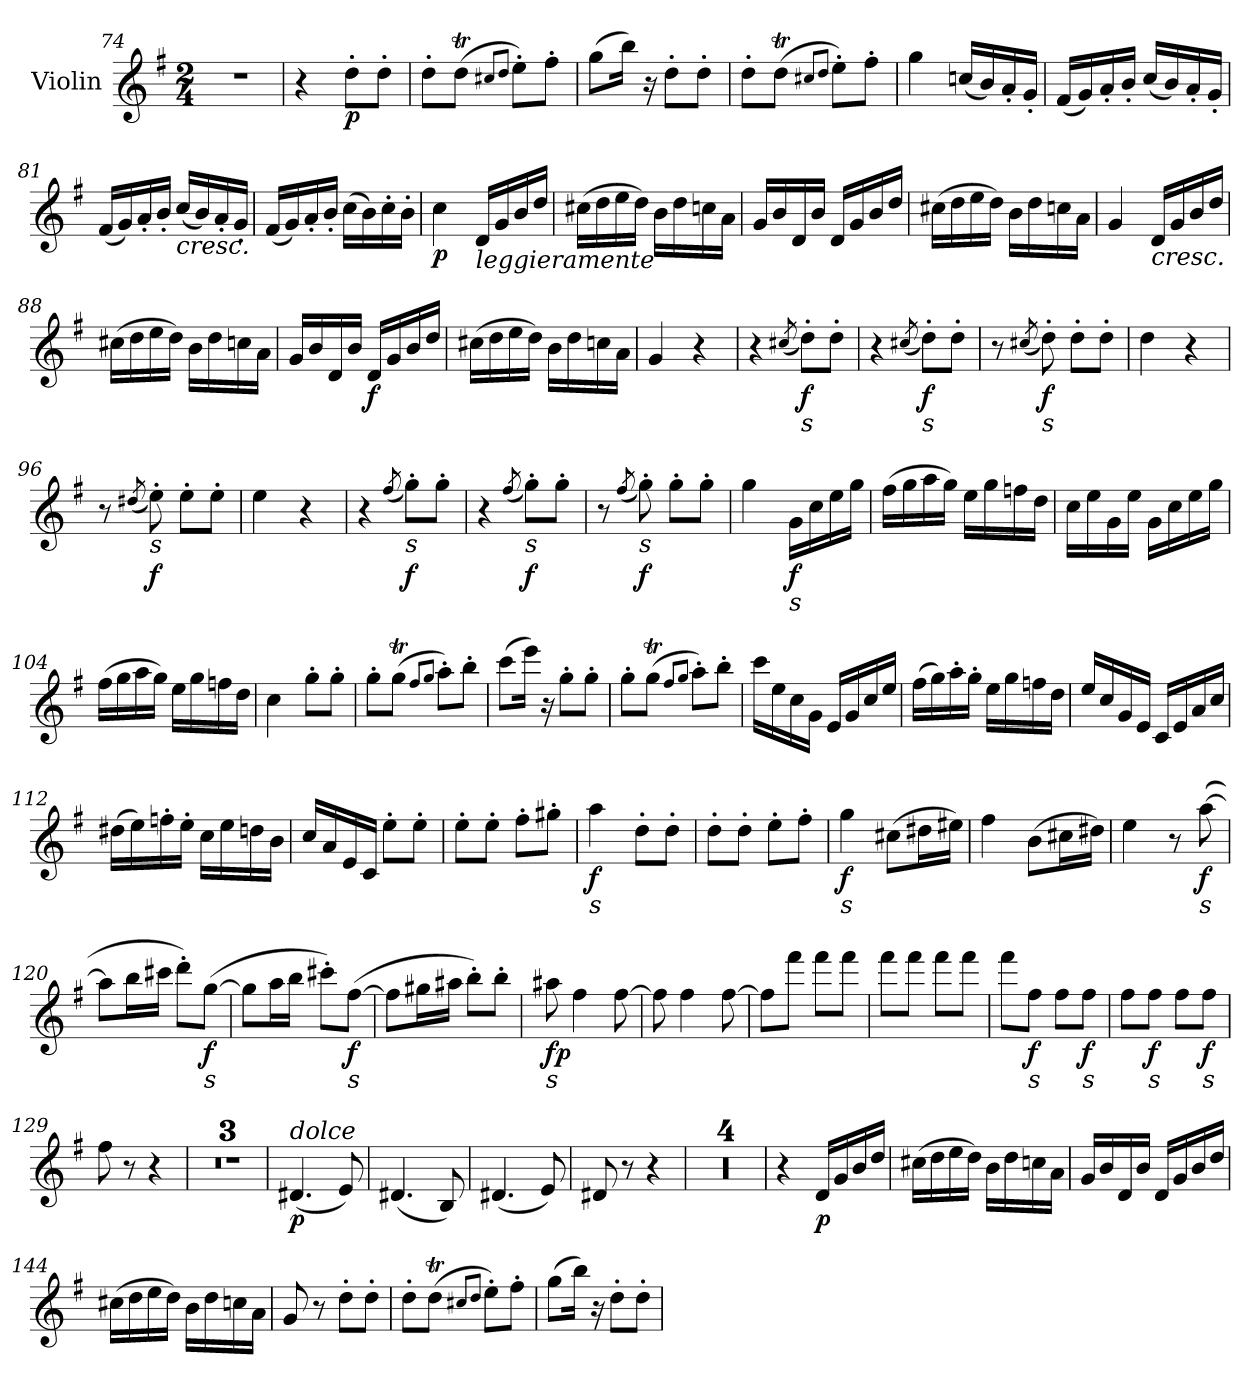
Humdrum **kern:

**kern	**dynam
*part1	*part1
*staff1	*staff1
*I"Violin	*
*I'Vln.	*
*clefG2	*
*k[f#]	*
*G:	*
*M2/4	*
=74	=74
2r	.
!!LO:PB:g=z
=75	=75
4r	.
8dd'i\L	p
8dd'i\J	.
=76	=76
8dd'i\L	.
(8ddTi\J	.
8qcc#Xi/L	.
8qddi/J	.
8ee'i\L)	.
8ff#'i\J	.
=77	=77
(8ggi\L	.
16bbi\Jk)	.
16r	.
8dd'i\L	.
8dd'i\J	.
=78	=78
8dd'i\L	.
(8ddTi\J	.
8qcc#Xi/L	.
8qddi/J	.
8ee'i\L)	.
8ff#'i\J	.
=79	=79
4ggi\	.
(16ccni/LL	.
16bi/)	.
16a'i/	.
16g'i/JJ	.
=80	=80
(16f#i/LL	.
16gi/)	.
16a'i/	.
16b'i/JJ	.
(16cci/LL	.
16bi/)	.
16a'i/	.
16g'i/JJ	.
=81	=81
(16f#i/LL	.
16gi/)	.
16a'i/	.
16b'i/JJ	.
!LO:TX:b:i:t=cresc.	!
(16cci/LL	.
16bi/)	.
16a'i/	.
16g'i/JJ	.
!!LO:LB:g=z
=82	=82
(16f#i/LL	.
16gi/)	.
16a'i/	.
16b'i/JJ	.
(16cci\LL	.
16bi\)	.
16cc'i\	.
16b'i\JJ	.
=83	=83
4cci\	p
!LO:TX:b:i:t=leggieramente	!
16di/LL	.
16gi/	.
16bi/	.
16ddi/JJ	.
=84	=84
(16cc#Xi\LL	.
16ddi\	.
16eei\	.
16ddi\JJ)	.
16bi\LL	.
16ddi\	.
16ccni\	.
16ai\JJ	.
=85	=85
16gi/LL	.
16bi/	.
16di/	.
16bi/JJ	.
16di/LL	.
16gi/	.
16bi/	.
16ddi/JJ	.
=86	=86
(16cc#Xi\LL	.
16ddi\	.
16eei\	.
16ddi\JJ)	.
16bi\LL	.
16ddi\	.
16ccni\	.
16ai\JJ	.
=87	=87
4gi/	.
!LO:TX:b:i:t=cresc.	!
16di/LL	.
16gi/	.
16bi/	.
16ddi/JJ	.
!!LO:LB:g=z
=88	=88
(16cc#Xi\LL	.
16ddi\	.
16eei\	.
16ddi\JJ)	.
16bi\LL	.
16ddi\	.
16ccni\	.
16ai\JJ	.
=89	=89
16gi/LL	.
16bi/	.
16di/	.
16bi/JJ	.
16di/LL	f
16gi/	.
16bi/	.
16ddi/JJ	.
=90	=90
(16cc#Xi\LL	.
16ddi\	.
16eei\	.
16ddi\JJ)	.
16bi\LL	.
16ddi\	.
16ccni\	.
16ai\JJ	.
=91	=91
4gi/	.
4r	.
=92	=92
4r	.
(8qcc#Xi/	.
!LO:TX:b:i:t=s	!
8dd'i\L)	f
8dd'i\J	.
=93	=93
4r	.
(8qcc#Xi/	.
!LO:TX:b:i:t=s	!
8dd'i\L)	f
8dd'i\J	.
=94	=94
8r	.
(8qcc#Xi/	.
!LO:TX:b:i:t=s	!
8dd'i\)	f
8dd'i\L	.
8dd'i\J	.
=95	=95
4ddi\	.
4r	.
!!LO:LB:g=z
=96	=96
8r	.
(8qdd#Xi/	.
!LO:TX:b:i:t=s	!
8ee'i\)	f
8ee'i\L	.
8ee'i\J	.
=97	=97
4eei\	.
4r	.
=98	=98
4r	.
(8qff#i/	.
!LO:TX:b:i:t=s	!
8gg'i\L)	f
8gg'i\J	.
=99	=99
4r	.
(8qff#i/	.
!LO:TX:b:i:t=s	!
8gg'i\L)	f
8gg'i\J	.
=100	=100
8r	.
(8qff#i/	.
!LO:TX:b:i:t=s	!
8gg'i\)	f
8gg'i\L	.
8gg'i\J	.
=101	=101
4ggi\	.
!LO:TX:b:i:t=s	!
16gi\LL	f
16cci\	.
16eei\	.
16ggi\JJ	.
=102	=102
(16ff#i\LL	.
16ggi\	.
16aai\	.
16ggi\JJ)	.
16eei\LL	.
16ggi\	.
16ffni\	.
16ddi\JJ	.
=103	=103
16cci\LL	.
16eei\	.
16gi\	.
16eei\JJ	.
16gi\LL	.
16cci\	.
16eei\	.
16ggi\JJ	.
!!LO:LB:g=z
=104	=104
(16ff#i\LL	.
16ggi\	.
16aai\	.
16ggi\JJ)	.
16eei\LL	.
16ggi\	.
16ffni\	.
16ddi\JJ	.
=105	=105
4cci\	.
8gg'i\L	.
8gg'i\J	.
=106	=106
8gg'i\L	.
(8ggTi\J	.
8qff#i/L	.
8qggi/J	.
8aa'i\L)	.
8bb'i\J	.
=107	=107
(8ccci\L	.
16eeei\Jk)	.
16r	.
8gg'i\L	.
8gg'i\J	.
=108	=108
8gg'i\L	.
(8ggTi\J	.
8qff#i/L	.
8qggi/J	.
8aa'i\L)	.
8bb'i\J	.
=109	=109
16ccci\LL	.
16eei\	.
16cci\	.
16gi\JJ	.
16ei/LL	.
16gi/	.
16cci/	.
16eei/JJ	.
!!LO:LB:g=z
=110	=110
(16ff#i\LL	.
16ggi\)	.
16aa'i\	.
16gg'i\JJ	.
16eei\LL	.
16ggi\	.
16ffni\	.
16ddi\JJ	.
=111	=111
16eei/LL	.
16cci/	.
16gi/	.
16ei/JJ	.
16ci/LL	.
16ei/	.
16ai/	.
16cci/JJ	.
=112	=112
(16dd#Xi\LL	.
16eei\)	.
16ffn'i\	.
16ee'i\JJ	.
16cci\LL	.
16eei\	.
16ddni\	.
16bi\JJ	.
=113	=113
16cci/LL	.
16ai/	.
16ei/	.
16ci/JJ	.
8ee'i\L	.
8ee'i\J	.
=114	=114
8ee'i\L	.
8ee'i\J	.
8ff#'i\L	.
8gg#X'i\J	.
=115	=115
!LO:TX:b:i:t=s	!
4aai\	f
8dd'i\L	.
8dd'i\J	.
=116	=116
8dd'i\L	.
8dd'i\J	.
8ee'i\L	.
8ff#'i\J	.
!!LO:LB:g=z
=117	=117
!LO:TX:b:i:t=s	!
4ggi\	f
(8cc#Xi\L	.
16dd#Xi\L	.
16ee#Xi\JJ)	.
=118	=118
4ff#i\	.
(8bi\L	.
16cc#Xi\L	.
16dd#Xi\JJ)	.
=119	=119
4eei\	.
8r	.
!LO:TX:b:i:t=s	!
([>8aai\	f
=120	=120
8aai\L]	.
16bbi\L	.
16ccc#Xi\JJ	.
8ddd'i\L)	.
!LO:TX:b:i:t=s	!
([>8ggi\J	f
=121	=121
8ggi\L]	.
16aai\L	.
16bbi\JJ	.
8ccc#X'i\L)	.
!LO:TX:b:i:t=s	!
([>8ff#i\J	f
=122	=122
8ff#i\L]	.
16gg#Xi\L	.
16aa#Xi\JJ	.
8bb'i\L)	.
8bb'i\J	.
=123	=123
!LO:TX:b:i:t=s	!
8aa#Xi\	fp
4ff#i\	.
[>8ff#i\	.
=124	=124
8ff#i\]	.
4ff#i\	.
[>8ff#i\	.
!!LO:LB:g=z
=125	=125
8ff#i\L]	.
8fff#i\J	.
8fff#i\L	.
8fff#i\J	.
=126	=126
8fff#i\L	.
8fff#i\J	.
8fff#i\L	.
8fff#i\J	.
=127	=127
8fff#i\L	.
!LO:TX:b:i:t=s	!
8ff#i\J	f
8ff#i\L	.
!LO:TX:b:i:t=s	!
8ff#i\J	f
=128	=128
8ff#i\L	.
!LO:TX:b:i:t=s	!
8ff#i\J	f
8ff#i\L	.
!LO:TX:b:i:t=s	!
8ff#i\J	f
=129	=129
8ff#i\	.
8r	.
4r	.
=130	=130
2r	.
=131	=131
2r	.
=132	=132
2r	.
=133	=133
!LO:TX:a:i:t=dolce	!
(4.d#Xi/	p
8ei/)	.
=134	=134
(4.d#Xi/	.
8Bi/)	.
=135	=135
(4.d#Xi/	.
8ei/)	.
!!LO:LB:g=z
=136	=136
8d#Xi/	.
8r	.
4r	.
=137	=137
2r	.
=138	=138
2r	.
=139	=139
2r	.
=140	=140
2r	.
=141	=141
4r	.
16di/LL	p
16gi/	.
16bi/	.
16ddi/JJ	.
=142	=142
(16cc#Xi\LL	.
16ddi\	.
16eei\	.
16ddi\JJ)	.
16bi\LL	.
16ddi\	.
16ccni\	.
16ai\JJ	.
=143	=143
16gi/LL	.
16bi/	.
16di/	.
16bi/JJ	.
16di/LL	.
16gi/	.
16bi/	.
16ddi/JJ	.
=144	=144
(16cc#Xi\LL	.
16ddi\	.
16eei\	.
16ddi\JJ)	.
16bi\LL	.
16ddi\	.
16ccni\	.
16ai\JJ	.
=145	=145
8gi/	.
8r	.
8dd'i\L	.
8dd'i\J	.
!!LO:LB:g=z
=146	=146
8dd'i\L	.
(8ddTi\J	.
8qcc#Xi/L	.
8qddi/J	.
8ee'i\L)	.
8ff#'i\J	.
=147	=147
(8ggi\L	.
16bbi\Jk)	.
16r	.
8dd'i\L	.
8dd'i\J	.
=	=
*-	*-
